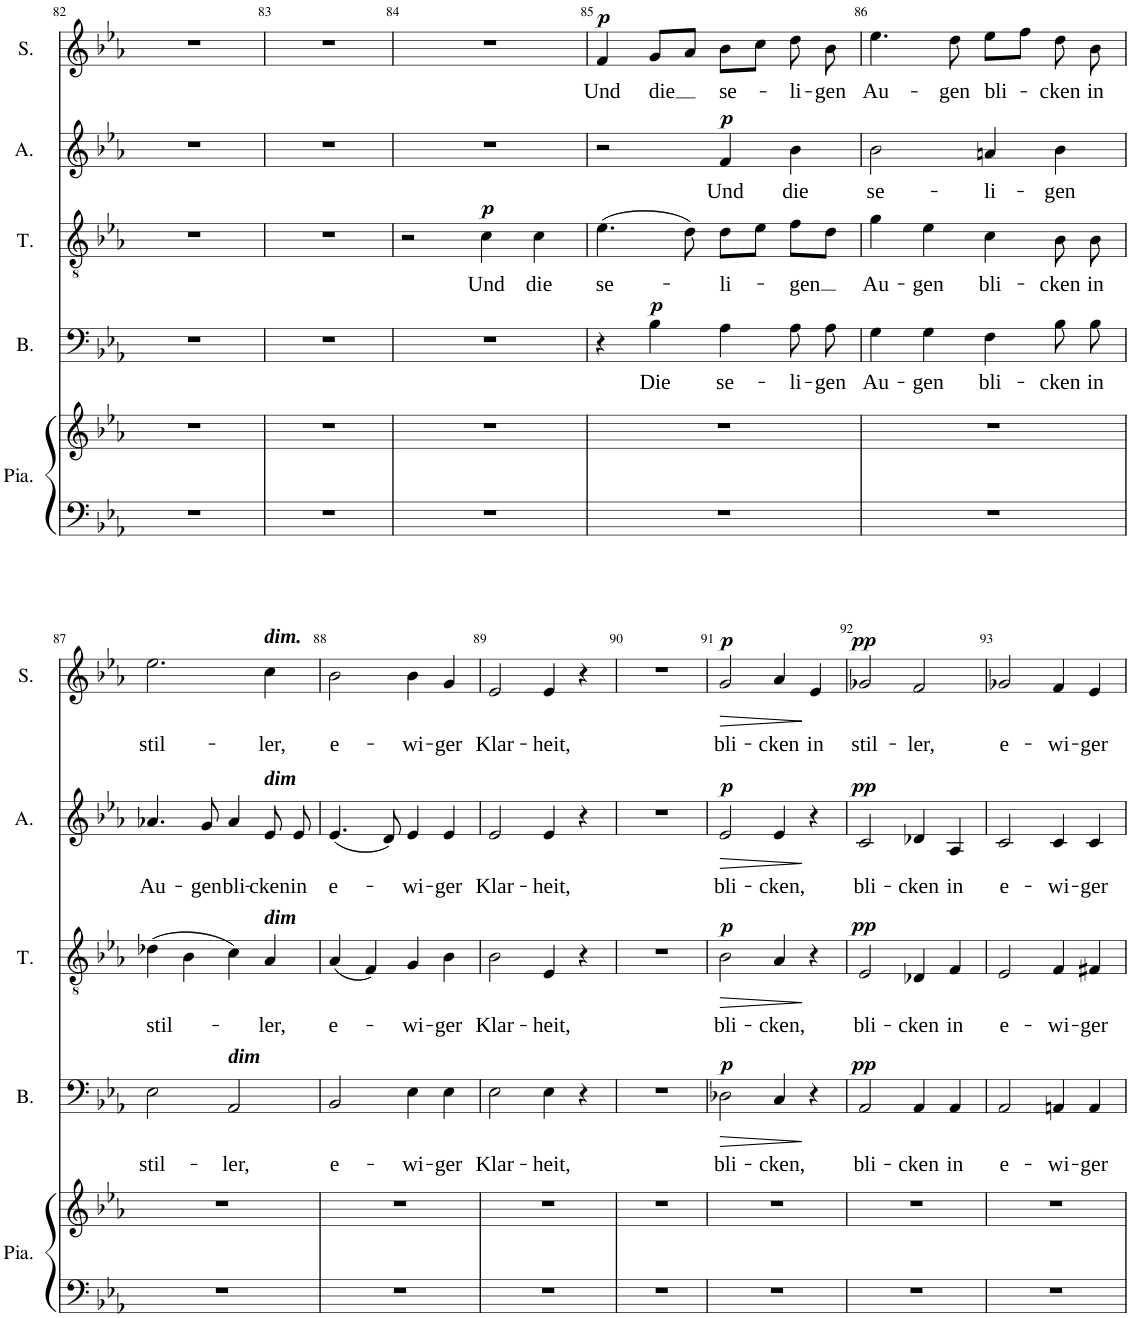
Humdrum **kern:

**kern	**text	**dynam	**kern	**text	**dynam	**kern	**text	**dynam	**kern	**text	**dynam
*part4	*part4	*part4	*part3	*part3	*part3	*part2	*part2	*part2	*part1	*part1	*part1
*staff4	*staff4	*staff4	*staff3	*staff3	*staff3	*staff2	*staff2	*staff2	*staff1	*staff1	*staff1
*I"Basse	*	*	*I"Ténor	*	*	*I"Alto	*	*	*I"Soprano	*	*
*I'B.	*	*	*I'T.	*	*	*I'A.	*	*	*I'S.	*	*
!!LO:PB:g=z
*clefF4	*	*	*clefGv2	*	*	*clefG2	*	*	*clefG2	*	*
*k[b-e-a-]	*	*	*k[b-e-a-]	*	*	*k[b-e-a-]	*	*	*k[b-e-a-]	*	*
*M4/4	*	*	*M4/4	*	*	*M4/4	*	*	*M4/4	*	*
*met(c)	*	*	*met(c)	*	*	*met(c)	*	*	*met(c)	*	*
=82	=82	=82	=82	=82	=82	=82	=82	=82	=82	=82	=82
1r	.	.	1r	.	.	1r	.	.	1r	.	.
=83	=83	=83	=83	=83	=83	=83	=83	=83	=83	=83	=83
1r	.	.	1r	.	.	1r	.	.	1r	.	.
=84	=84	=84	=84	=84	=84	=84	=84	=84	=84	=84	=84
1r	.	.	2r	.	.	1r	.	.	1r	.	.
!	!	!	!	!LO:LY:b	!LO:DY:a	!	!	!	!	!	!
.	.	.	4c\	Und	p	.	.	.	.	.	.
!	!	!	!	!LO:LY:b	!	!	!	!	!	!	!
.	.	.	4c\	die	.	.	.	.	.	.	.
=85	=85	=85	=85	=85	=85	=85	=85	=85	=85	=85	=85
!	!	!	!	!LO:LY:b	!	!	!	!	!	!LO:LY:b	!LO:DY:a
4r	.	.	(4.e-\	se-	.	2r	.	.	4f/	Und	p
!	!LO:LY:b	!LO:DY:a	!	!	!	!	!	!	!	!LO:LY:b	!
4B-\	Die	p	.	.	.	.	.	.	8g/L	die	.
.	.	.	8d\)	.	.	.	.	.	8a-/J	.	.
!	!LO:LY:b	!	!	!LO:LY:b	!	!	!LO:LY:b	!LO:DY:a	!	!LO:LY:b	!
4A-\	se-	.	8d\L	-li-	.	4f/	Und	p	8b-\L	se-	.
.	.	.	8e-\J	.	.	.	.	.	8cc\J	.	.
!	!LO:LY:b	!	!	!LO:LY:b	!	!	!LO:LY:b	!	!	!LO:LY:b	!
8A-\L	-li-	.	8f\L	-gen	.	4b-\	die	.	8dd\	-li-	.
!	!LO:LY:b	!	!	!	!	!	!	!	!	!LO:LY:b	!
8A-\J	-gen	.	8d\J	.	.	.	.	.	8b-\	-gen	.
=86	=86	=86	=86	=86	=86	=86	=86	=86	=86	=86	=86
!	!LO:LY:b	!	!	!LO:LY:b	!	!	!LO:LY:b	!	!	!LO:LY:b	!
4G\	Au-	.	4g\	Au-	.	2b-\	se-	.	4.ee-\	Au-	.
!	!LO:LY:b	!	!	!LO:LY:b	!	!	!	!	!	!	!
4G\	-gen	.	4e-\	-gen	.	.	.	.	.	.	.
!	!	!	!	!	!	!	!	!	!	!LO:LY:b	!
.	.	.	.	.	.	.	.	.	8dd\	-gen	.
!	!LO:LY:b	!	!	!LO:LY:b	!	!	!LO:LY:b	!	!	!LO:LY:b	!
4F\	bli-	.	4c\	bli-	.	4an/	-li-	.	8ee-\L	bli-	.
.	.	.	.	.	.	.	.	.	8ff\J	.	.
!	!LO:LY:b	!	!	!LO:LY:b	!	!	!LO:LY:b	!	!	!LO:LY:b	!
8B-\L	-cken	.	8B-\	-cken	.	4b-\	-gen	.	8dd\	-cken	.
!	!LO:LY:b	!	!	!LO:LY:b	!	!	!	!	!	!LO:LY:b	!
8B-\J	in	.	8B-\	in	.	.	.	.	8b-\	in	.
!!LO:LB:g=z
=87	=87	=87	=87	=87	=87	=87	=87	=87	=87	=87	=87
!	!LO:LY:b	!	!	!LO:LY:b	!	!	!LO:LY:b	!	!	!LO:LY:b	!
2E-\	stil-	.	(4d-X\	stil-	.	4.a-X/	Au-	.	2.ee-\	stil-	.
.	.	.	4B-\	.	.	.	.	.	.	.	.
!	!	!	!	!	!	!	!LO:LY:b	!	!	!	!
.	.	.	.	.	.	8g/	-gen	.	.	.	.
!LO:TX:a:Bi:t=dim	!	!	!	!	!	!	!	!	!	!	!
!	!LO:LY:b	!	!	!	!	!	!LO:LY:b	!	!	!	!
2AA-/	-ler,	.	4c\)	.	.	4a-/	bli-	.	.	.	.
!	!	!	!	!	!	!	!	!	!LO:TX:a:Bi:t=dim.	!	!
!	!	!	!	!	!	!LO:TX:a:Bi:t=dim	!	!	!	!	!
!	!	!	!LO:TX:a:Bi:t=dim	!	!	!	!	!	!	!	!
!	!	!	!	!LO:LY:b	!	!	!LO:LY:b	!	!	!LO:LY:b	!
.	.	.	4A-/	-ler,	.	8e-/L	-cken	.	4cc\	-ler,	.
!	!	!	!	!	!	!	!LO:LY:b	!	!	!	!
.	.	.	.	.	.	8e-/J	in	.	.	.	.
=88	=88	=88	=88	=88	=88	=88	=88	=88	=88	=88	=88
!	!LO:LY:b	!	!	!LO:LY:b	!	!	!LO:LY:b	!	!	!LO:LY:b	!
2BB-/	e-	.	(4A-/	e-	.	(4.e-/	e-	.	2b-\	e-	.
.	.	.	4F/)	.	.	.	.	.	.	.	.
.	.	.	.	.	.	8d/)	.	.	.	.	.
!	!LO:LY:b	!	!	!LO:LY:b	!	!	!LO:LY:b	!	!	!LO:LY:b	!
4E-\	-wi-	.	4G/	-wi-	.	4e-/	-wi-	.	4b-\	-wi-	.
!	!LO:LY:b	!	!	!LO:LY:b	!	!	!LO:LY:b	!	!	!LO:LY:b	!
4E-\	-ger	.	4B-\	-ger	.	4e-/	-ger	.	4g/	-ger	.
=89	=89	=89	=89	=89	=89	=89	=89	=89	=89	=89	=89
!	!LO:LY:b	!	!	!LO:LY:b	!	!	!LO:LY:b	!	!	!LO:LY:b	!
2E-\	Klar-	.	2B-\	Klar-	.	2e-/	Klar-	.	2e-/	Klar-	.
!	!LO:LY:b	!	!	!LO:LY:b	!	!	!LO:LY:b	!	!	!LO:LY:b	!
4E-\	-heit,	.	4E-/	-heit,	.	4e-/	-heit,	.	4e-/	-heit,	.
4r	.	.	4r	.	.	4r	.	.	4r	.	.
=90	=90	=90	=90	=90	=90	=90	=90	=90	=90	=90	=90
1r	.	.	1r	.	.	1r	.	.	1r	.	.
=91	=91	=91	=91	=91	=91	=91	=91	=91	=91	=91	=91
!	!LO:LY:b	!LO:HP:b	!	!LO:LY:b	!LO:HP:b	!	!LO:LY:b	!LO:HP:b	!	!LO:LY:b	!LO:HP:b
!	!	!LO:DY:n=1:a	!	!	!LO:DY:n=1:a	!	!	!LO:DY:n=1:a	!	!	!LO:DY:n=1:a
2D-X\	bli-	> p	2B-\	bli-	> p	2e-/	bli-	> p	2g/	bli-	> p
!	!LO:LY:b	!	!	!LO:LY:b	!	!	!LO:LY:b	!	!	!LO:LY:b	!
4C/	-cken,	.	4A-/	-cken,	.	4e-/	-cken,	.	4a-/	-cken	.
!	!	!	!	!	!	!	!	!	!	!LO:LY:b	!
4r	.	]	4r	.	]	4r	.	]	4e-/	in	]
=92	=92	=92	=92	=92	=92	=92	=92	=92	=92	=92	=92
!	!LO:LY:b	!LO:DY:a	!	!LO:LY:b	!LO:DY:a	!	!LO:LY:b	!LO:DY:a	!	!LO:LY:b	!LO:DY:a
2AA-/	bli-	pp	2E-/	bli-	pp	2c/	bli-	pp	2g-X/	stil-	pp
!	!LO:LY:b	!	!	!LO:LY:b	!	!	!LO:LY:b	!	!	!LO:LY:b	!
4AA-/	-cken	.	4D-X/	-cken	.	4d-X/	-cken	.	2f/	-ler,	.
!	!LO:LY:b	!	!	!LO:LY:b	!	!	!LO:LY:b	!	!	!	!
4AA-/	in	.	4F/	in	.	4A-/	in	.	.	.	.
=93	=93	=93	=93	=93	=93	=93	=93	=93	=93	=93	=93
!	!LO:LY:b	!	!	!LO:LY:b	!	!	!LO:LY:b	!	!	!LO:LY:b	!
2AA-/	e-	.	2E-/	e-	.	2c/	e-	.	2g-X/	e-	.
!	!LO:LY:b	!	!	!LO:LY:b	!	!	!LO:LY:b	!	!	!LO:LY:b	!
4AAn/	-wi-	.	4F/	-wi-	.	4c/	-wi-	.	4f/	-wi-	.
!	!LO:LY:b	!	!	!LO:LY:b	!	!	!LO:LY:b	!	!	!LO:LY:b	!
4AA/	-ger	.	4F#X/	-ger	.	4c/	-ger	.	4e-/	-ger	.
=	=	=	=	=	=	=	=	=	=	=	=
*-	*-	*-	*-	*-	*-	*-	*-	*-	*-	*-	*-
